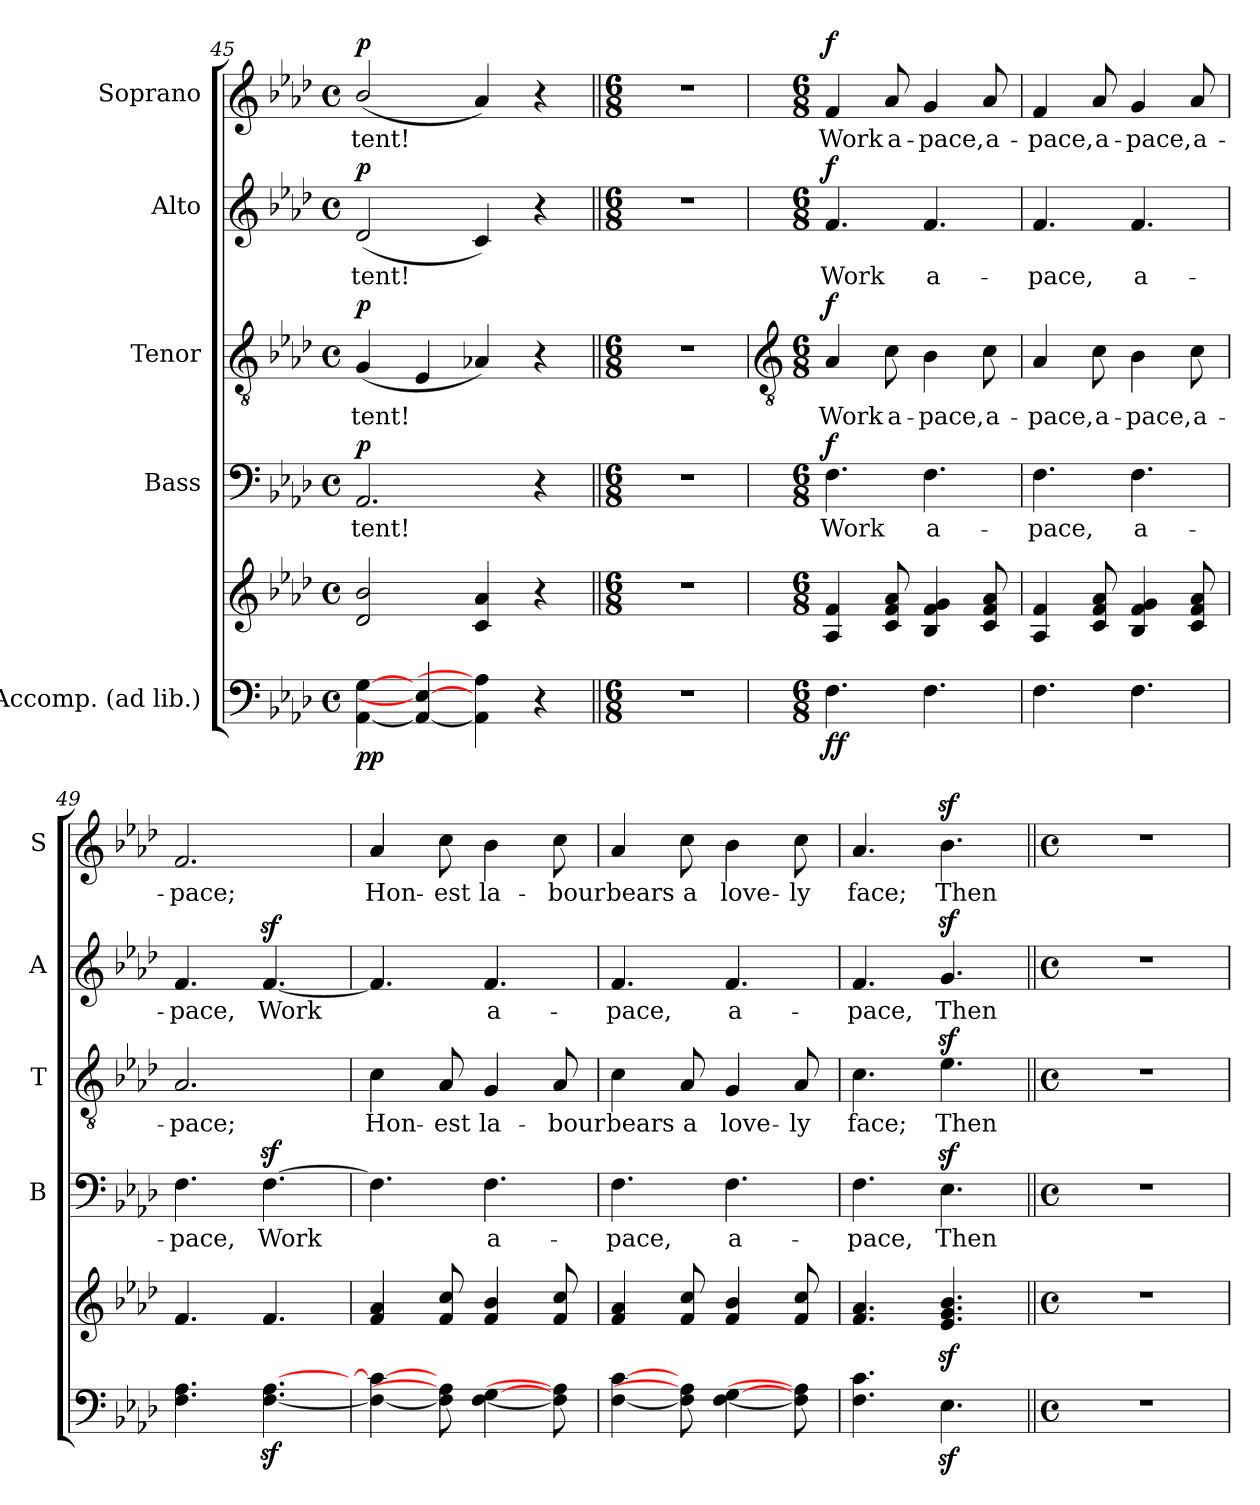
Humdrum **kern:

**kern	**kern	**dynam	**kern	**text	**dynam	**kern	**text	**dynam	**kern	**text	**dynam	**kern	**text	**dynam
*part5	*part5	*part5	*part4	*part4	*part4	*part3	*part3	*part3	*part2	*part2	*part2	*part1	*part1	*part1
*staff6	*staff5	*staff5/6	*staff4	*staff4	*staff4	*staff3	*staff3	*staff3	*staff2	*staff2	*staff2	*staff1	*staff1	*staff1
*I"Accomp. (ad lib.)	*	*	*I"Bass	*	*	*I"Tenor	*	*	*I"Alto	*	*	*I"Soprano	*	*
*	*	*	*I'B	*	*	*I'T	*	*	*I'A	*	*	*I'S	*	*
*clefF4	*clefG2	*	*clefF4	*	*	*clefGv2	*	*	*clefG2	*	*	*clefG2	*	*
*k[b-e-a-d-]	*k[b-e-a-d-]	*	*k[b-e-a-d-]	*	*	*k[b-e-a-d-]	*	*	*k[b-e-a-d-]	*	*	*k[b-e-a-d-]	*	*
*A-:	*A-:	*	*A-:	*	*	*A-:	*	*	*A-:	*	*	*A-:	*	*
*M4/4	*M4/4	*	*M4/4	*	*	*M4/4	*	*	*M4/4	*	*	*M4/4	*	*
*met(c)	*met(c)	*	*met(c)	*	*	*met(c)	*	*	*met(c)	*	*	*met(c)	*	*
=45	=45	=45	=45	=45	=45	=45	=45	=45	=45	=45	=45	=45	=45	=45
!	!	!LO:DY:b=2	!	!LO:LY:b	!	!	!LO:LY:b	!	!	!LO:LY:b	!	!	!LO:LY:b	!
!	!	!LO:DY:n=1:b	!	!	!LO:DY:b	!	!	!LO:DY:b	!	!	!LO:DY:b	!	!	!LO:DY:b
[4AA- [4G	2d-/ 2b-/	p p	2.AA-	tent!	p	(<4G	tent!	p	(<2d-	tent!	p	(<2b-/	tent!	p
4AA-_ 4E-_	.	.	.	.	.	4E-	.	.	.	.	.	.	.	.
4AA-] 4A-]	4c 4a-	.	.	.	.	4A-X)	.	.	4c)	.	.	4a-)	.	.
4r	4r	.	4r	.	.	4r	.	.	4r	.	.	4r	.	.
=46||	=46||	=46||	=46||	=46||	=46||	=46||	=46||	=46||	=46||	=46||	=46||	=46||	=46||	=46||
*M6/8	*M6/8	*	*M6/8	*	*	*M6/8	*	*	*M6/8	*	*	*M6/8	*	*
2.r	2.r	.	2.r	.	.	2.r	.	.	2.r	.	.	2.r	.	.
!!LO:LB:g=z
=47	=47	=47	=47	=47	=47	=47	=47	=47	=47	=47	=47	=47	=47	=47
*	*	*	*	*	*	*clefGv2	*	*	*	*	*	*	*	*
*M6/8	*M6/8	*	*M6/8	*	*	*M6/8	*	*	*M6/8	*	*	*M6/8	*	*
*	*MM88	*	*	*	*	*	*	*	*	*	*	*	*	*
!	!	!LO:DY:b=2	!	!LO:LY:b	!	!	!LO:LY:b	!	!	!LO:LY:b	!	!	!LO:LY:b	!
!	!	!LO:DY:n=1:b	!	!	!LO:DY:b	!	!	!LO:DY:b	!	!	!LO:DY:b	!	!	!LO:DY:b
4.F	4A- 4f	f f	4.F	Work	f	4A-	Work	f	4.f	Work	f	4f	Work	f
!	!	!	!	!	!	!	!LO:LY:b	!	!	!	!	!	!LO:LY:b	!
.	8c 8f 8a-	.	.	.	.	8c	a-	.	.	.	.	8a-	a-	.
!	!	!	!	!LO:LY:b	!	!	!LO:LY:b	!	!	!LO:LY:b	!	!	!LO:LY:b	!
4.F	4B- 4f 4g	.	4.F	a-	.	4B-	-pace,	.	4.f	a-	.	4g	-pace,	.
!	!	!	!	!	!	!	!LO:LY:b	!	!	!	!	!	!LO:LY:b	!
.	8c 8f 8a-	.	.	.	.	8c	a-	.	.	.	.	8a-	a-	.
=48	=48	=48	=48	=48	=48	=48	=48	=48	=48	=48	=48	=48	=48	=48
!	!	!	!	!LO:LY:b	!	!	!LO:LY:b	!	!	!LO:LY:b	!	!	!LO:LY:b	!
4.F	4A- 4f	.	4.F	-pace,	.	4A-	-pace,	.	4.f	-pace,	.	4f	-pace,	.
!	!	!	!	!	!	!	!LO:LY:b	!	!	!	!	!	!LO:LY:b	!
.	8c 8f 8a-	.	.	.	.	8c	a-	.	.	.	.	8a-	a-	.
!	!	!	!	!LO:LY:b	!	!	!LO:LY:b	!	!	!LO:LY:b	!	!	!LO:LY:b	!
4.F	4B- 4f 4g	.	4.F	a-	.	4B-	-pace,	.	4.f	a-	.	4g	-pace,	.
!	!	!	!	!	!	!	!LO:LY:b	!	!	!	!	!	!LO:LY:b	!
.	8c 8f 8a-	.	.	.	.	8c	a-	.	.	.	.	8a-	a-	.
=49	=49	=49	=49	=49	=49	=49	=49	=49	=49	=49	=49	=49	=49	=49
!	!	!	!	!LO:LY:b	!	!	!LO:LY:b	!	!	!LO:LY:b	!	!	!LO:LY:b	!
4.F 4.A-	4.f	.	4.F	-pace,	.	2.A-	-pace;	.	4.f	-pace,	.	2.f	-pace;	.
!	!	!	!	!LO:LY:b	!	!	!	!	!	!LO:LY:b	!	!	!	!
[4.Fz> [4.A-z>	4.f	.	[4.Fz<	Work	.	.	.	.	[4.fz<	Work	.	.	.	.
=50	=50	=50	=50	=50	=50	=50	=50	=50	=50	=50	=50	=50	=50	=50
!	!	!	!	!	!	!	!LO:LY:b	!	!	!	!	!	!LO:LY:b	!
4F_ 4c_	4f 4a-	.	4.F]	.	.	4c	Hon-	.	4.f]	.	.	4a-	Hon-	.
!	!	!	!	!	!	!	!LO:LY:b	!	!	!	!	!	!LO:LY:b	!
8F] 8A-]	8f 8cc	.	.	.	.	8A-	-est	.	.	.	.	8cc	-est	.
!	!	!	!	!LO:LY:b	!	!	!LO:LY:b	!	!	!LO:LY:b	!	!	!LO:LY:b	!
[4F [4G	4f 4b-	.	4.F	a-	.	4G	la-	.	4.f	a-	.	4b-	la-	.
!	!	!	!	!	!	!	!LO:LY:b	!	!	!	!	!	!LO:LY:b	!
8F] 8A-]	8f 8cc	.	.	.	.	8A-	-bour	.	.	.	.	8cc	-bour	.
=51	=51	=51	=51	=51	=51	=51	=51	=51	=51	=51	=51	=51	=51	=51
!	!	!	!	!LO:LY:b	!	!	!LO:LY:b	!	!	!LO:LY:b	!	!	!LO:LY:b	!
[4F [4c	4f 4a-	.	4.F	-pace,	.	4c	bears	.	4.f	-pace,	.	4a-	bears	.
!	!	!	!	!	!	!	!LO:LY:b	!	!	!	!	!	!LO:LY:b	!
8F] 8A-]	8f 8cc	.	.	.	.	8A-	a	.	.	.	.	8cc	a	.
!	!	!	!	!LO:LY:b	!	!	!LO:LY:b	!	!	!LO:LY:b	!	!	!LO:LY:b	!
[4F [4G	4f 4b-	.	4.F	a-	.	4G	love-	.	4.f	a-	.	4b-	love-	.
!	!	!	!	!	!	!	!LO:LY:b	!	!	!	!	!	!LO:LY:b	!
8F] 8A-]	8f 8cc	.	.	.	.	8A-	-ly	.	.	.	.	8cc	-ly	.
=52	=52	=52	=52	=52	=52	=52	=52	=52	=52	=52	=52	=52	=52	=52
!	!	!	!	!LO:LY:b	!	!	!LO:LY:b	!	!	!LO:LY:b	!	!	!LO:LY:b	!
4.F 4.c	4.f 4.a-	.	4.F	-pace,	.	4.c	face;	.	4.f	-pace,	.	4.a-	face;	.
!	!	!	!	!LO:LY:b	!	!	!LO:LY:b	!	!	!LO:LY:b	!	!	!LO:LY:b	!
4.E-z<	4.e-z< 4.gz< 4.b-z<	.	4.E-z<	Then	.	4.e-z<	Then	.	4.gz<	Then	.	4.b-z<	Then	.
=53||	=53||	=53||	=53||	=53||	=53||	=53||	=53||	=53||	=53||	=53||	=53||	=53||	=53||	=53||
*M4/4	*M4/4	*	*M4/4	*	*	*M4/4	*	*	*M4/4	*	*	*M4/4	*	*
*met(c)	*met(c)	*	*met(c)	*	*	*met(c)	*	*	*met(c)	*	*	*met(c)	*	*
1r	1r	.	1r	.	.	1r	.	.	1r	.	.	1r	.	.
=	=	=	=	=	=	=	=	=	=	=	=	=	=	=
*-	*-	*-	*-	*-	*-	*-	*-	*-	*-	*-	*-	*-	*-	*-
